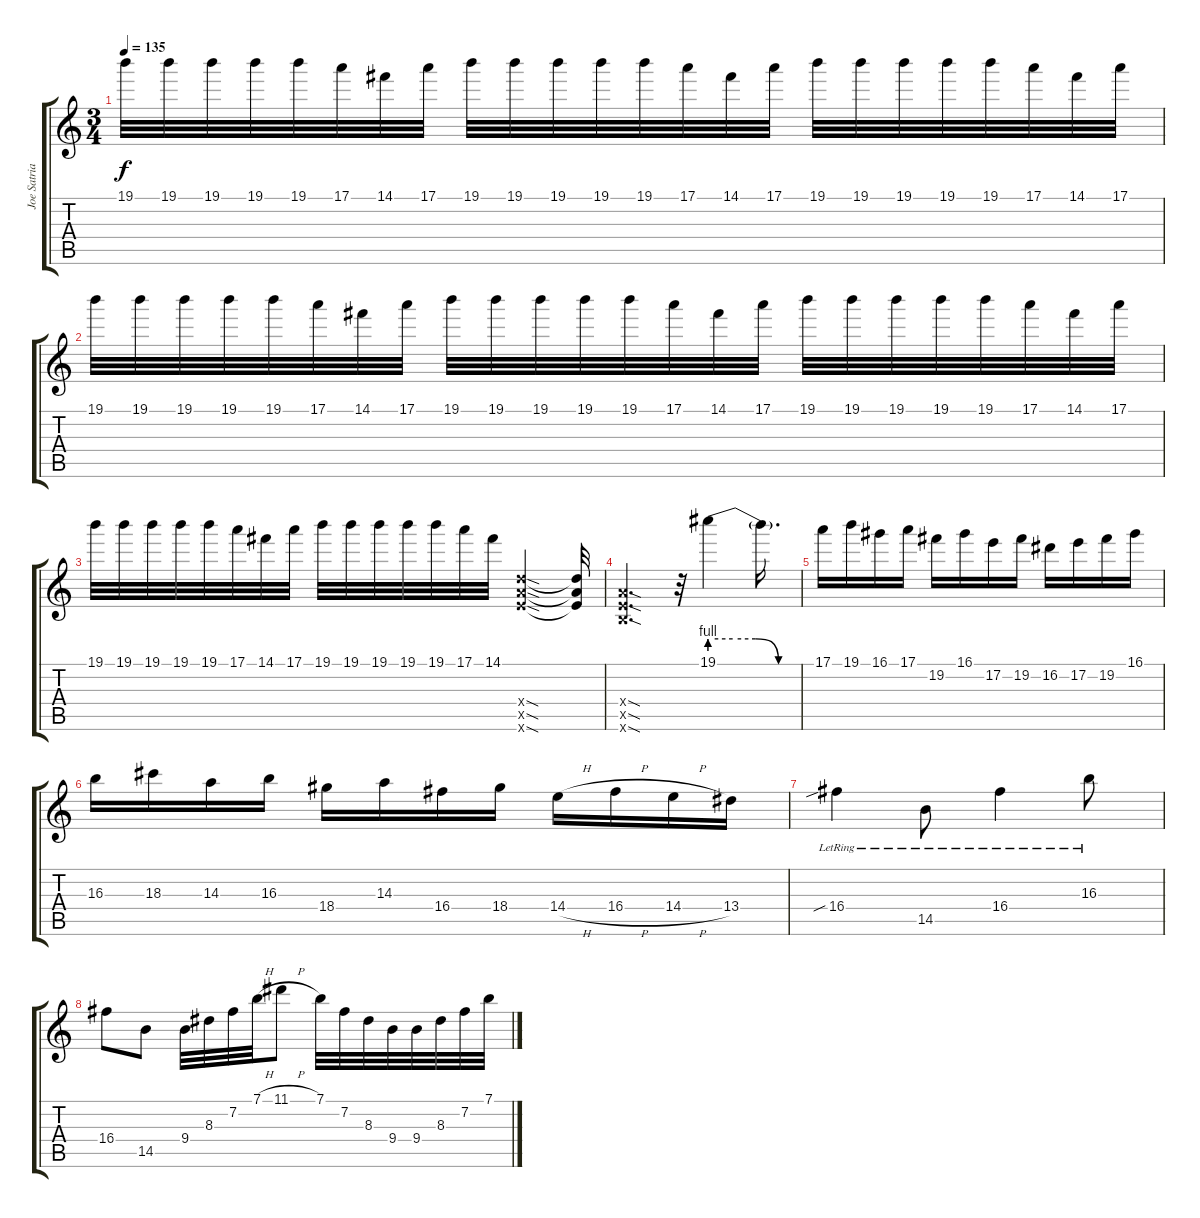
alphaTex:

\track ("Joe Satriani" "Joe Satria") {instrument acousticguitarsteel}
\staff {score tabs}
\tuning (E4 B3 G3 D3 A2 E2) {hide}
\ts (3 4)
\tempo 135
\clef g2
\ks c
19.1.32{dy f} 19.1.32 19.1.32 19.1.32 19.1.32 17.1.32 14.1.32 17.1.32 19.1.32 19.1.32 19.1.32 19.1.32 19.1.32 17.1.32 14.1.32 17.1.32 19.1.32 19.1.32 19.1.32 19.1.32 19.1.32 17.1.32 14.1.32 17.1.32 |
19.1.32 19.1.32 19.1.32 19.1.32 19.1.32 17.1.32 14.1.32 17.1.32 19.1.32 19.1.32 19.1.32 19.1.32 19.1.32 17.1.32 14.1.32 17.1.32 19.1.32 19.1.32 19.1.32 19.1.32 19.1.32 17.1.32 14.1.32 17.1.32 |
19.1.32 19.1.32 19.1.32 19.1.32 19.1.32 17.1.32 14.1.32 17.1.32 19.1.32 19.1.32 19.1.32 19.1.32 19.1.32 17.1.32 14.1.32 (12.4{sod x} 12.5{sod x} 12.6{sod x}).4 (12.4{t} 12.5{t} 12.6{t}).32 |
(7.4{sod x} 7.5{sod x} 7.6{sod x}).4{d} r.32 19.1{be (custom 0 4 15 4 30 4 45 0 60 0)}.4 19.1{t}.16{d} |
17.1.16 19.1.16 16.1.16 17.1.16 19.2.16 16.1.16 17.2.16 19.2.16 16.2.16 17.2.16 19.2.16 16.1.16 |
16.3.16 18.3.16 14.3.16 16.3.16 18.4.16 14.3.16 16.4.16 18.4.16 14.4{h}.16 16.4{h}.16 14.4{h}.16 13.4.16 |
16.4{sib lr}.4 14.5{lr}.8 16.4{lr}.4 16.3{lr}.8 |
16.4.8 14.5.8 9.4.32 8.3.32 7.2.32 7.1{h}.32 11.1{h}.8 7.1.32 7.2.32 8.3.32 9.4.32 9.4.32 8.3.32 7.2.32 7.1{h}.32
